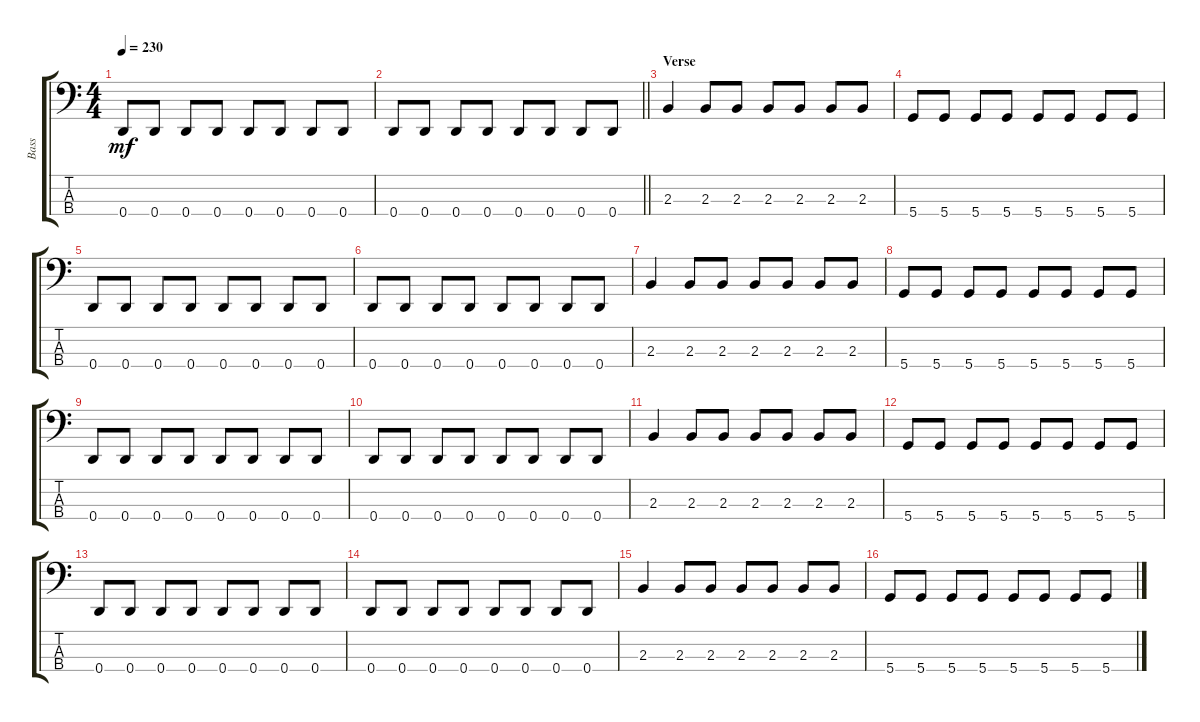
\track ("Bass" "Bass") {instrument electricbassfinger}
\staff {score tabs}
\tuning (G2 D2 A1 D1) {hide}
\ts (4 4)
\tempo 230
\clef f4
\ks c
0.4.8{dy mf} 0.4.8 0.4.8 0.4.8 0.4.8 0.4.8 0.4.8 0.4.8 |
\barLineRight lightlight
0.4.8 0.4.8 0.4.8 0.4.8 0.4.8 0.4.8 0.4.8 0.4.8 |
\section ("" "Verse")
2.3.4 2.3.8 2.3.8 2.3.8 2.3.8 2.3.8 2.3.8 |
5.4.8 5.4.8 5.4.8 5.4.8 5.4.8 5.4.8 5.4.8 5.4.8 |
0.4.8 0.4.8 0.4.8 0.4.8 0.4.8 0.4.8 0.4.8 0.4.8 |
0.4.8 0.4.8 0.4.8 0.4.8 0.4.8 0.4.8 0.4.8 0.4.8 |
2.3.4 2.3.8 2.3.8 2.3.8 2.3.8 2.3.8 2.3.8 |
5.4.8 5.4.8 5.4.8 5.4.8 5.4.8 5.4.8 5.4.8 5.4.8 |
0.4.8 0.4.8 0.4.8 0.4.8 0.4.8 0.4.8 0.4.8 0.4.8 |
0.4.8 0.4.8 0.4.8 0.4.8 0.4.8 0.4.8 0.4.8 0.4.8 |
2.3.4 2.3.8 2.3.8 2.3.8 2.3.8 2.3.8 2.3.8 |
5.4.8 5.4.8 5.4.8 5.4.8 5.4.8 5.4.8 5.4.8 5.4.8 |
0.4.8 0.4.8 0.4.8 0.4.8 0.4.8 0.4.8 0.4.8 0.4.8 |
0.4.8 0.4.8 0.4.8 0.4.8 0.4.8 0.4.8 0.4.8 0.4.8 |
2.3.4 2.3.8 2.3.8 2.3.8 2.3.8 2.3.8 2.3.8 |
5.4.8 5.4.8 5.4.8 5.4.8 5.4.8 5.4.8 5.4.8 5.4.8
